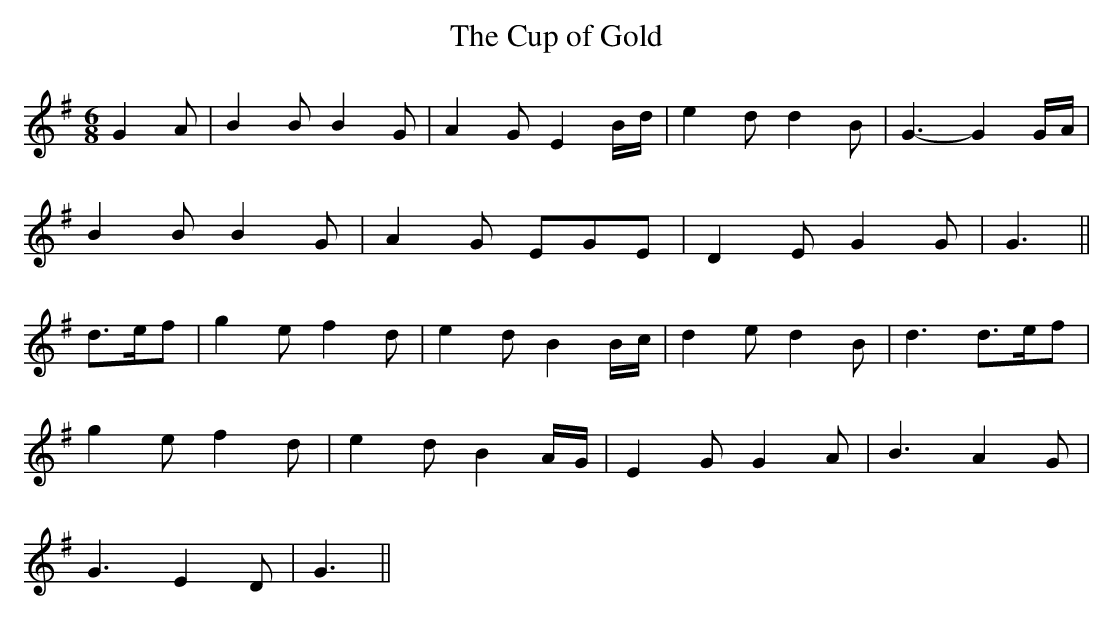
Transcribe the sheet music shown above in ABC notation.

X:1
T: The Cup of Gold
M: 6/8
L: 1/8
K: G
G2 A | B2 B B2 G | A2 G E2 B/d/ | e2 d d2 B | G3- G2 G/A/ |
B2 B B2 G | A2 G EGE | D2 E G2 G | G3 ||
d>ef | g2 e f2 d | e2 d B2 B/c/ | d2 e d2 B | d3 d>ef |
g2 e f2 d | e2 d B2 A/G/ | E2 G G2 A | B3 A2 G |
G3 E2 D | G3 ||
